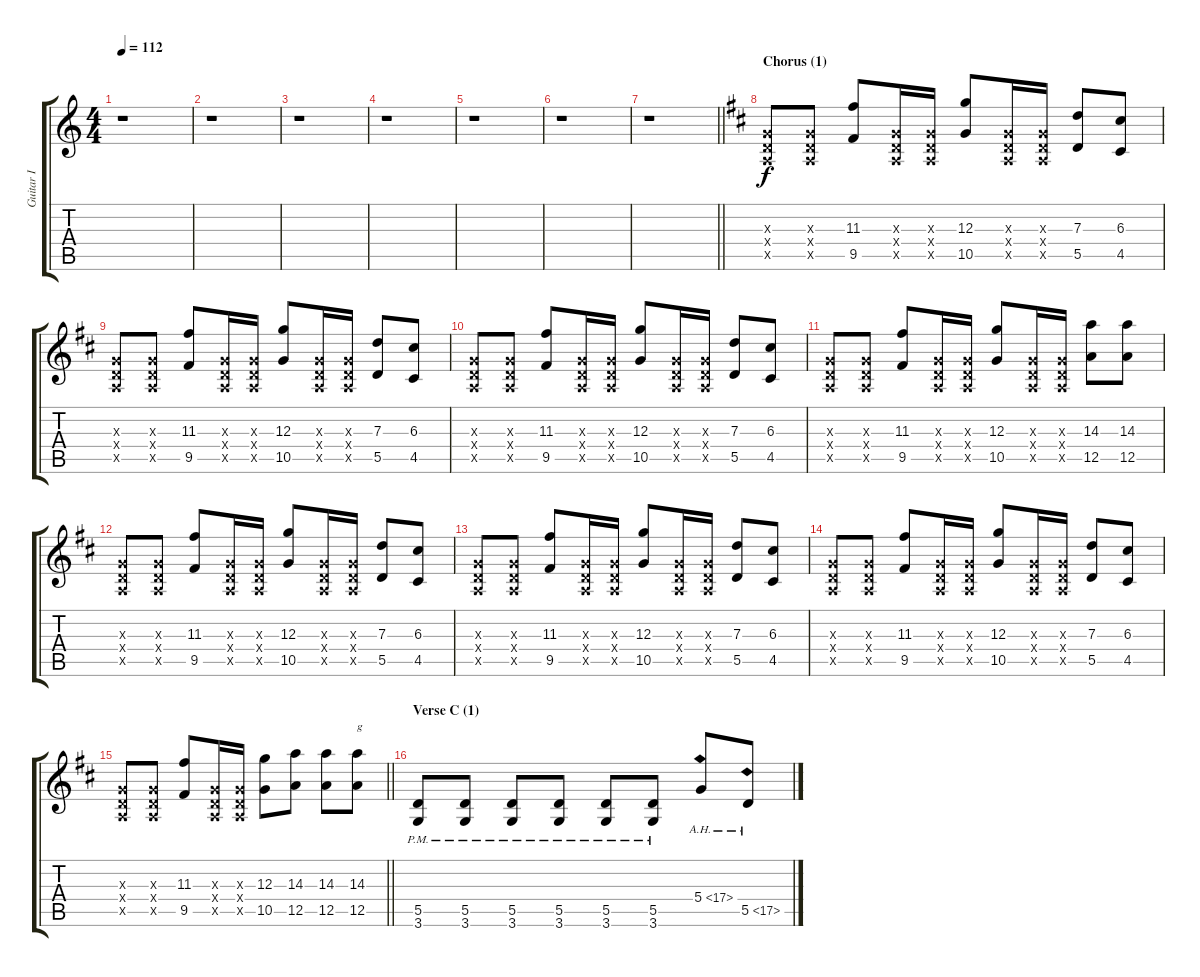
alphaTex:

\track ("Guitar I" "Guitar I") {instrument acousticguitarsteel}
\staff {score tabs}
\tuning (E4 B3 G3 D3 A2 E2) {hide}
\ts (4 4)
\tempo 112
\clef g2
\ks aminor
r.1{dy f} |
r.1 |
r.1 |
r.1 |
r.1 |
r.1 |
\barLineRight lightlight
r.1 |
\section ("" "Chorus (1)")
\ks bminor
(0.3{x} 0.4{x} 0.5{x}).8{instrument distortionguitar} (0.3{x} 0.4{x} 0.5{x}).8 (11.3 9.5).8 (0.3{x} 0.4{x} 0.5{x}).16 (0.3{x} 0.4{x} 0.5{x}).16 (12.3 10.5).8 (0.3{x} 0.4{x} 0.5{x}).16 (0.3{x} 0.4{x} 0.5{x}).16 (7.3 5.5).8 (6.3 4.5).8 |
(0.3{x} 0.4{x} 0.5{x}).8 (0.3{x} 0.4{x} 0.5{x}).8 (11.3 9.5).8 (0.3{x} 0.4{x} 0.5{x}).16 (0.3{x} 0.4{x} 0.5{x}).16 (12.3 10.5).8 (0.3{x} 0.4{x} 0.5{x}).16 (0.3{x} 0.4{x} 0.5{x}).16 (7.3 5.5).8 (6.3 4.5).8 |
(0.3{x} 0.4{x} 0.5{x}).8 (0.3{x} 0.4{x} 0.5{x}).8 (11.3 9.5).8 (0.3{x} 0.4{x} 0.5{x}).16 (0.3{x} 0.4{x} 0.5{x}).16 (12.3 10.5).8 (0.3{x} 0.4{x} 0.5{x}).16 (0.3{x} 0.4{x} 0.5{x}).16 (7.3 5.5).8 (6.3 4.5).8 |
(0.3{x} 0.4{x} 0.5{x}).8 (0.3{x} 0.4{x} 0.5{x}).8 (11.3 9.5).8 (0.3{x} 0.4{x} 0.5{x}).16 (0.3{x} 0.4{x} 0.5{x}).16 (12.3 10.5).8 (0.3{x} 0.4{x} 0.5{x}).16 (0.3{x} 0.4{x} 0.5{x}).16 (14.3 12.5).8 (14.3 12.5).8 |
(0.3{x} 0.4{x} 0.5{x}).8 (0.3{x} 0.4{x} 0.5{x}).8 (11.3 9.5).8 (0.3{x} 0.4{x} 0.5{x}).16 (0.3{x} 0.4{x} 0.5{x}).16 (12.3 10.5).8 (0.3{x} 0.4{x} 0.5{x}).16 (0.3{x} 0.4{x} 0.5{x}).16 (7.3 5.5).8 (6.3 4.5).8 |
(0.3{x} 0.4{x} 0.5{x}).8 (0.3{x} 0.4{x} 0.5{x}).8 (11.3 9.5).8 (0.3{x} 0.4{x} 0.5{x}).16 (0.3{x} 0.4{x} 0.5{x}).16 (12.3 10.5).8 (0.3{x} 0.4{x} 0.5{x}).16 (0.3{x} 0.4{x} 0.5{x}).16 (7.3 5.5).8 (6.3 4.5).8 |
(0.3{x} 0.4{x} 0.5{x}).8 (0.3{x} 0.4{x} 0.5{x}).8 (11.3 9.5).8 (0.3{x} 0.4{x} 0.5{x}).16 (0.3{x} 0.4{x} 0.5{x}).16 (12.3 10.5).8 (0.3{x} 0.4{x} 0.5{x}).16 (0.3{x} 0.4{x} 0.5{x}).16 (7.3 5.5).8 (6.3 4.5).8 |
\barLineRight lightlight
(0.3{x} 0.4{x} 0.5{x}).8 (0.3{x} 0.4{x} 0.5{x}).8 (11.3 9.5).8 (0.3{x} 0.4{x} 0.5{x}).16 (0.3{x} 0.4{x} 0.5{x}).16 (12.3 10.5).8 (14.3 12.5).8 (14.3 12.5).8 (14.3 12.5).8{txt "g"} |
\section ("" "Verse C (1)")
(5.5{pm} 3.6{pm}).8 (5.5{pm} 3.6{pm}).8 (5.5{pm} 3.6{pm}).8 (5.5{pm} 3.6{pm}).8 (5.5{pm} 3.6{pm}).8 (5.5{pm} 3.6{pm}).8 5.4{ah 12}.8 5.5{ah 12}.8
